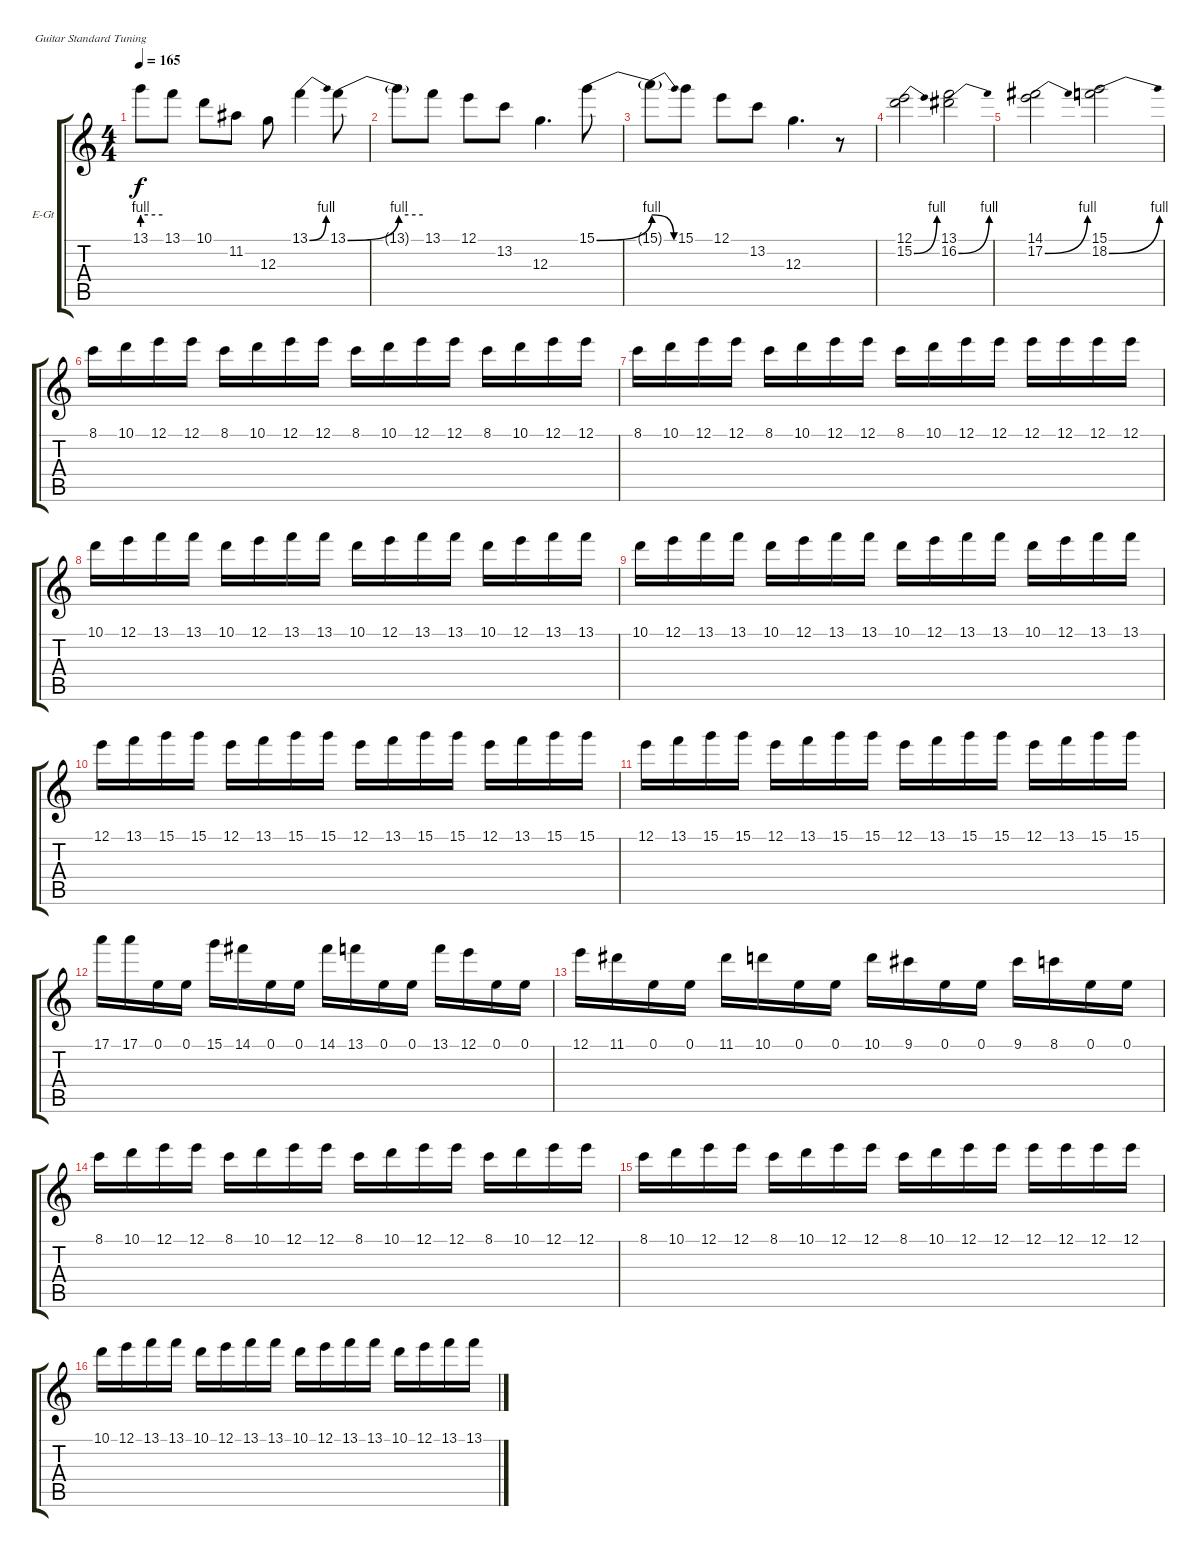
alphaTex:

\bracketExtendMode groupsimilarinstruments
\firstSystemTrackNameOrientation horizontal
\otherSystemsTrackNameOrientation horizontal
\track ("Ritchie 3" "E-Gt") {instrument overdrivenguitar}
\staff {score tabs}
\tuning (E4 B3 G3 D3 A2 E2)
\ts (4 4)
\tempo 165
\clef g2
\ks c
13.1{be (hold 0 4 60 4) t}.8{dy f} 13.1.8 10.1.8 11.2.8 12.3.8 13.1{be (bend 0 0 60 4)}.4 13.1{be (bend 0 0 60 4)}.8 |
13.1{be (hold 0 4 60 4) t}.8 13.1.8 12.1.8 13.2.8 12.3.4{d} 15.1{be (bend 0 0 60 4)}.8 |
15.1{be (release 0 4 60 0) t}.8 15.1.8 12.1.8 13.2.8 12.3.4{d} r.8 |
(12.1 15.2{be (bend 0 0 60 4)}).2 (13.1 16.2{be (bend 0 0 60 4)}).2 |
(14.1 17.2{be (bend 0 0 60 4)}).2 (15.1 18.2{be (bend 0 0 60 4)}).2 |
8.1.16 10.1.16 12.1.16 12.1.16 8.1.16 10.1.16 12.1.16 12.1.16 8.1.16 10.1.16 12.1.16 12.1.16 8.1.16 10.1.16 12.1.16 12.1.16 |
8.1.16 10.1.16 12.1.16 12.1.16 8.1.16 10.1.16 12.1.16 12.1.16 8.1.16 10.1.16 12.1.16 12.1.16 12.1.16 12.1.16 12.1.16 12.1.16 |
10.1.16 12.1.16 13.1.16 13.1.16 10.1.16 12.1.16 13.1.16 13.1.16 10.1.16 12.1.16 13.1.16 13.1.16 10.1.16 12.1.16 13.1.16 13.1.16 |
10.1.16 12.1.16 13.1.16 13.1.16 10.1.16 12.1.16 13.1.16 13.1.16 10.1.16 12.1.16 13.1.16 13.1.16 10.1.16 12.1.16 13.1.16 13.1.16 |
12.1.16 13.1.16 15.1.16 15.1.16 12.1.16 13.1.16 15.1.16 15.1.16 12.1.16 13.1.16 15.1.16 15.1.16 12.1.16 13.1.16 15.1.16 15.1.16 |
12.1.16 13.1.16 15.1.16 15.1.16 12.1.16 13.1.16 15.1.16 15.1.16 12.1.16 13.1.16 15.1.16 15.1.16 12.1.16 13.1.16 15.1.16 15.1.16 |
17.1.16 17.1.16 0.1.16 0.1.16 15.1.16 14.1.16 0.1.16 0.1.16 14.1.16 13.1.16 0.1.16 0.1.16 13.1.16 12.1.16 0.1.16 0.1.16 |
12.1.16 11.1.16 0.1.16 0.1.16 11.1.16 10.1.16 0.1.16 0.1.16 10.1.16 9.1.16 0.1.16 0.1.16 9.1.16 8.1.16 0.1.16 0.1.16 |
8.1.16 10.1.16 12.1.16 12.1.16 8.1.16 10.1.16 12.1.16 12.1.16 8.1.16 10.1.16 12.1.16 12.1.16 8.1.16 10.1.16 12.1.16 12.1.16 |
8.1.16 10.1.16 12.1.16 12.1.16 8.1.16 10.1.16 12.1.16 12.1.16 8.1.16 10.1.16 12.1.16 12.1.16 12.1.16 12.1.16 12.1.16 12.1.16 |
10.1.16 12.1.16 13.1.16 13.1.16 10.1.16 12.1.16 13.1.16 13.1.16 10.1.16 12.1.16 13.1.16 13.1.16 10.1.16 12.1.16 13.1.16 13.1.16
